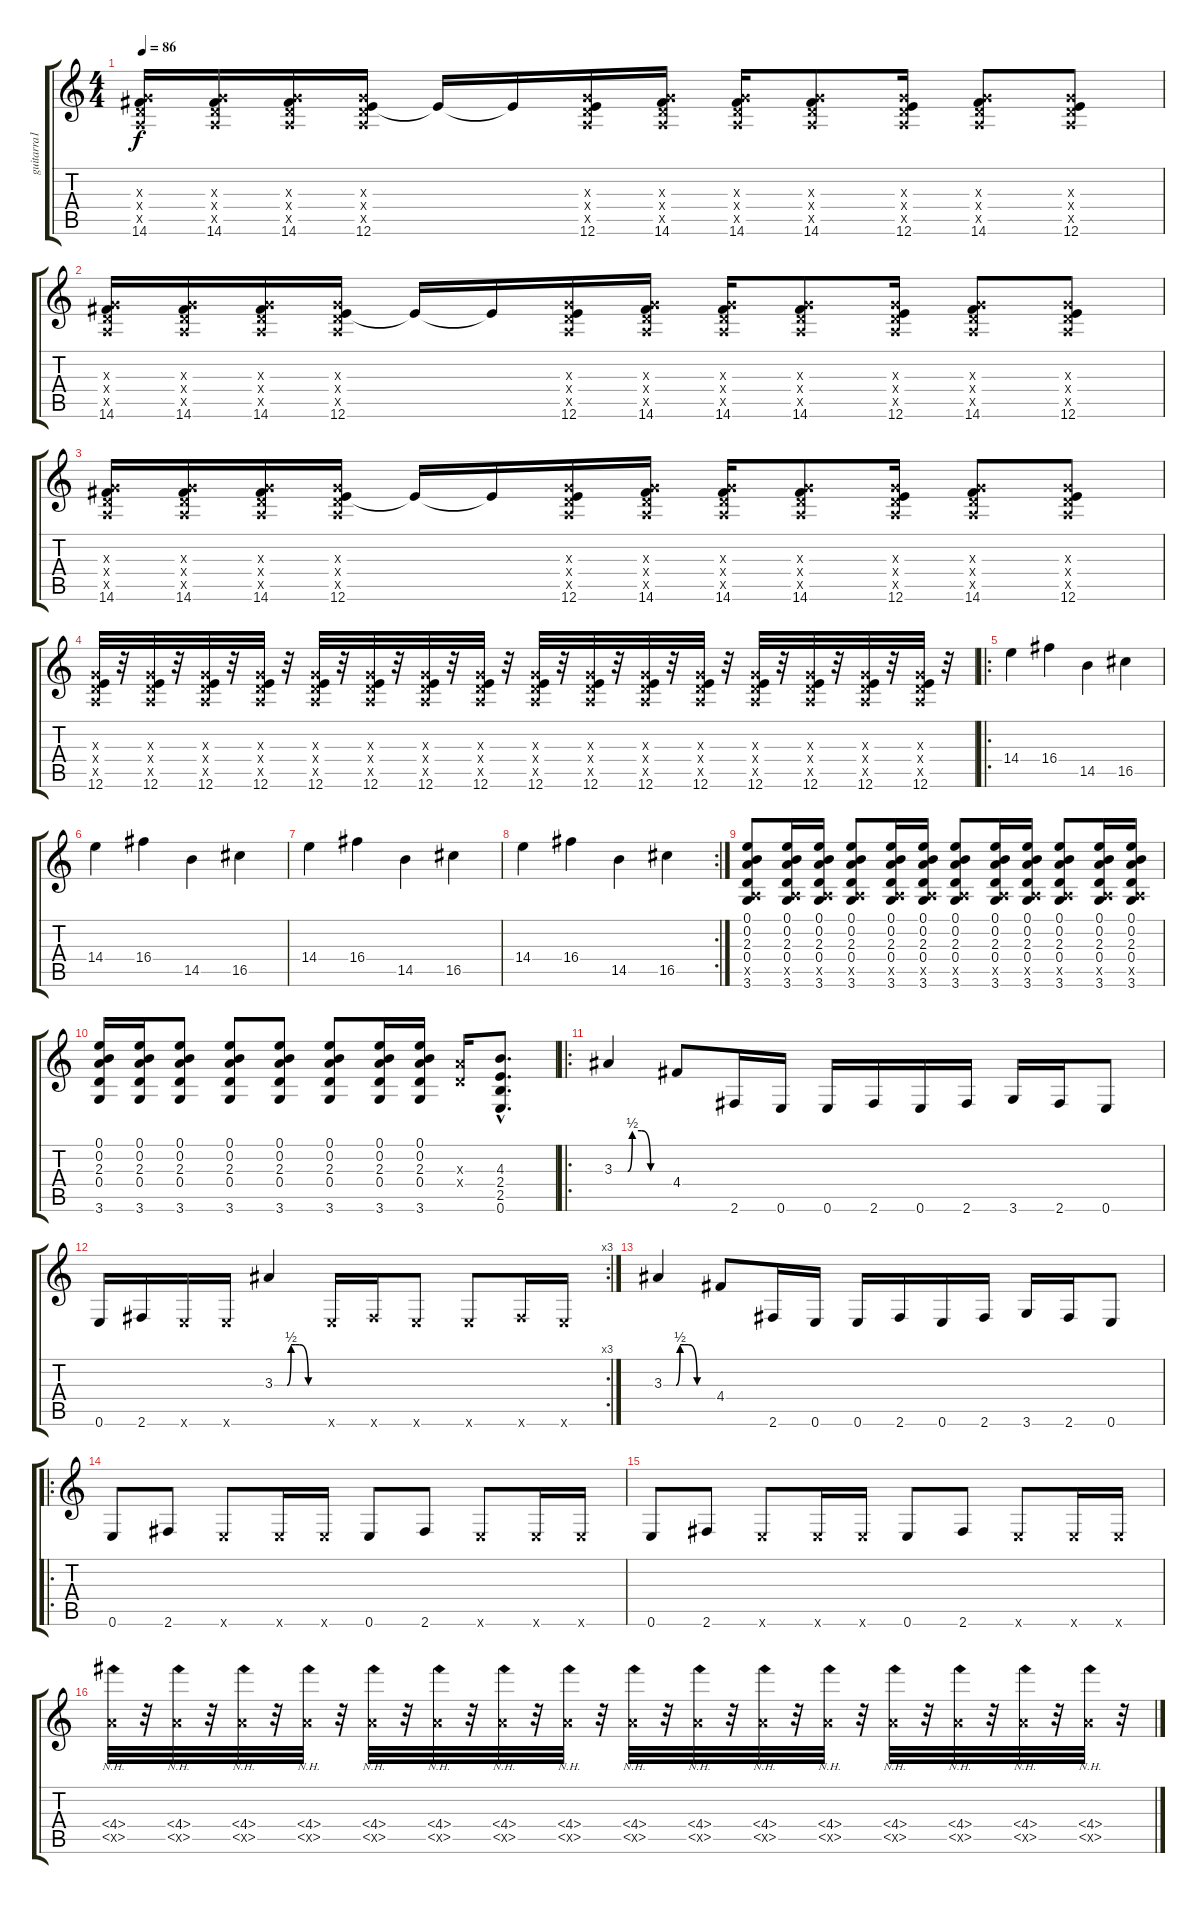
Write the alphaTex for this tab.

\track ("guitarra1" "guitarra1") {instrument distortionguitar}
\staff {score tabs}
\tuning (E4 B3 G3 D3 A2 E2) {hide}
\ts (4 4)
\tempo 86
\clef g2
\ks c
(0.3{x} 0.4{x} 0.5{x} 14.6).16{dy f} (0.3{x} 0.4{x} 0.5{x} 14.6).16 (0.3{x} 0.4{x} 0.5{x} 14.6).16 (0.3{x} 0.4{x} 0.5{x} 12.6).16 12.6{t}.16 12.6{t}.16 (0.3{x} 0.4{x} 0.5{x} 12.6).16 (0.3{x} 0.4{x} 0.5{x} 14.6).16 (0.3{x} 0.4{x} 0.5{x} 14.6).16 (0.3{x} 0.4{x} 0.5{x} 14.6).8 (0.3{x} 0.4{x} 0.5{x} 12.6).16 (0.3{x} 0.4{x} 0.5{x} 14.6).8 (0.3{x} 0.4{x} 0.5{x} 12.6).8 |
(0.3{x} 0.4{x} 0.5{x} 14.6).16 (0.3{x} 0.4{x} 0.5{x} 14.6).16 (0.3{x} 0.4{x} 0.5{x} 14.6).16 (0.3{x} 0.4{x} 0.5{x} 12.6).16 12.6{t}.16 12.6{t}.16 (0.3{x} 0.4{x} 0.5{x} 12.6).16 (0.3{x} 0.4{x} 0.5{x} 14.6).16 (0.3{x} 0.4{x} 0.5{x} 14.6).16 (0.3{x} 0.4{x} 0.5{x} 14.6).8 (0.3{x} 0.4{x} 0.5{x} 12.6).16 (0.3{x} 0.4{x} 0.5{x} 14.6).8 (0.3{x} 0.4{x} 0.5{x} 12.6).8 |
(0.3{x} 0.4{x} 0.5{x} 14.6).16 (0.3{x} 0.4{x} 0.5{x} 14.6).16 (0.3{x} 0.4{x} 0.5{x} 14.6).16 (0.3{x} 0.4{x} 0.5{x} 12.6).16 12.6{t}.16 12.6{t}.16 (0.3{x} 0.4{x} 0.5{x} 12.6).16 (0.3{x} 0.4{x} 0.5{x} 14.6).16 (0.3{x} 0.4{x} 0.5{x} 14.6).16 (0.3{x} 0.4{x} 0.5{x} 14.6).8 (0.3{x} 0.4{x} 0.5{x} 12.6).16 (0.3{x} 0.4{x} 0.5{x} 14.6).8 (0.3{x} 0.4{x} 0.5{x} 12.6).8 |
(0.3{x} 0.4{x} 0.5{x} 12.6).32 r.32 (0.3{x} 0.4{x} 0.5{x} 12.6).32 r.32 (0.3{x} 0.4{x} 0.5{x} 12.6).32 r.32 (0.3{x} 0.4{x} 0.5{x} 12.6).32 r.32 (0.3{x} 0.4{x} 0.5{x} 12.6).32 r.32 (0.3{x} 0.4{x} 0.5{x} 12.6).32 r.32 (0.3{x} 0.4{x} 0.5{x} 12.6).32 r.32 (0.3{x} 0.4{x} 0.5{x} 12.6).32 r.32 (0.3{x} 0.4{x} 0.5{x} 12.6).32 r.32 (0.3{x} 0.4{x} 0.5{x} 12.6).32 r.32 (0.3{x} 0.4{x} 0.5{x} 12.6).32 r.32 (0.3{x} 0.4{x} 0.5{x} 12.6).32 r.32 (0.3{x} 0.4{x} 0.5{x} 12.6).32 r.32 (0.3{x} 0.4{x} 0.5{x} 12.6).32 r.32 (0.3{x} 0.4{x} 0.5{x} 12.6).32 r.32 (0.3{x} 0.4{x} 0.5{x} 12.6).32 r.32 |
\ro
14.4.4 16.4.4 14.5.4 16.5.4 |
14.4.4 16.4.4 14.5.4 16.5.4 |
14.4.4 16.4.4 14.5.4 16.5.4 |
\rc 2
14.4.4 16.4.4 14.5.4 16.5.4 |
(0.1 0.2 2.3 0.4 0.5{x} 3.6).8 (0.1 0.2 2.3 0.4 0.5{x} 3.6).16 (0.1 0.2 2.3 0.4 0.5{x} 3.6).16 (0.1 0.2 2.3 0.4 0.5{x} 3.6).8 (0.1 0.2 2.3 0.4 0.5{x} 3.6).16 (0.1 0.2 2.3 0.4 0.5{x} 3.6).16 (0.1 0.2 2.3 0.4 0.5{x} 3.6).8 (0.1 0.2 2.3 0.4 0.5{x} 3.6).16 (0.1 0.2 2.3 0.4 0.5{x} 3.6).16 (0.1 0.2 2.3 0.4 0.5{x} 3.6).8 (0.1 0.2 2.3 0.4 0.5{x} 3.6).16 (0.1 0.2 2.3 0.4 0.5{x} 3.6).16 |
(0.1 0.2 2.3 0.4 3.6).16 (0.1 0.2 2.3 0.4 3.6).16 (0.1 0.2 2.3 0.4 3.6).8 (0.1 0.2 2.3 0.4 3.6).8 (0.1 0.2 2.3 0.4 3.6).8 (0.1 0.2 2.3 0.4 3.6).8 (0.1 0.2 2.3 0.4 3.6).16 (0.1 0.2 2.3 0.4 3.6).16 (2.3{x} 0.4{x}).16 (4.3{hac} 2.4{hac} 2.5{hac} 0.6{hac}).8{d} |
\ro
3.3{be (custom 0 0 15 0 20 2 30 2 40 0 60 0)}.4 4.4.8 2.6.16 0.6.16 0.6.16 2.6.16 0.6.16 2.6.16 3.6.16 2.6.16 0.6.8 |
\rc 3
0.6.16 2.6.16 0.6{x}.16 0.6{x}.16 3.3{be (custom 0 0 15 0 20 2 25 2 30 2 41 0 45 0 60 0)}.4 0.6{x}.16 2.6{x}.16 0.6{x}.8 0.6{x}.8 2.6{x}.16 0.6{x}.16 |
3.3{be (custom 0 0 15 0 20 2 25 2 30 2 41 0 45 0 60 0)}.4 4.4.8 2.6.16 0.6.16 0.6.16 2.6.16 0.6.16 2.6.16 3.6.16 2.6.16 0.6.8 |
\ro
0.6.8 2.6.8 0.6{x}.8 0.6{x}.16 0.6{x}.16 0.6.8 2.6.8 0.6{x}.8 0.6{x}.16 0.6{x}.16 |
0.6.8 2.6.8 0.6{x}.8 0.6{x}.16 0.6{x}.16 0.6.8 2.6.8 0.6{x}.8 0.6{x}.16 0.6{x}.16 |
(4.4{nh} 0.5{nh x}).32 r.32 (4.4{nh} 0.5{nh x}).32 r.32 (4.4{nh} 0.5{nh x}).32 r.32 (4.4{nh} 0.5{nh x}).32 r.32 (4.4{nh} 0.5{nh x}).32 r.32 (4.4{nh} 0.5{nh x}).32 r.32 (4.4{nh} 0.5{nh x}).32 r.32 (4.4{nh} 0.5{nh x}).32 r.32 (4.4{nh} 0.5{nh x}).32 r.32 (4.4{nh} 0.5{nh x}).32 r.32 (4.4{nh} 0.5{nh x}).32 r.32 (4.4{nh} 0.5{nh x}).32 r.32 (4.4{nh} 0.5{nh x}).32 r.32 (4.4{nh} 0.5{nh x}).32 r.32 (4.4{nh} 0.5{nh x}).32 r.32 (4.4{nh} 0.5{nh x}).32 r.32
